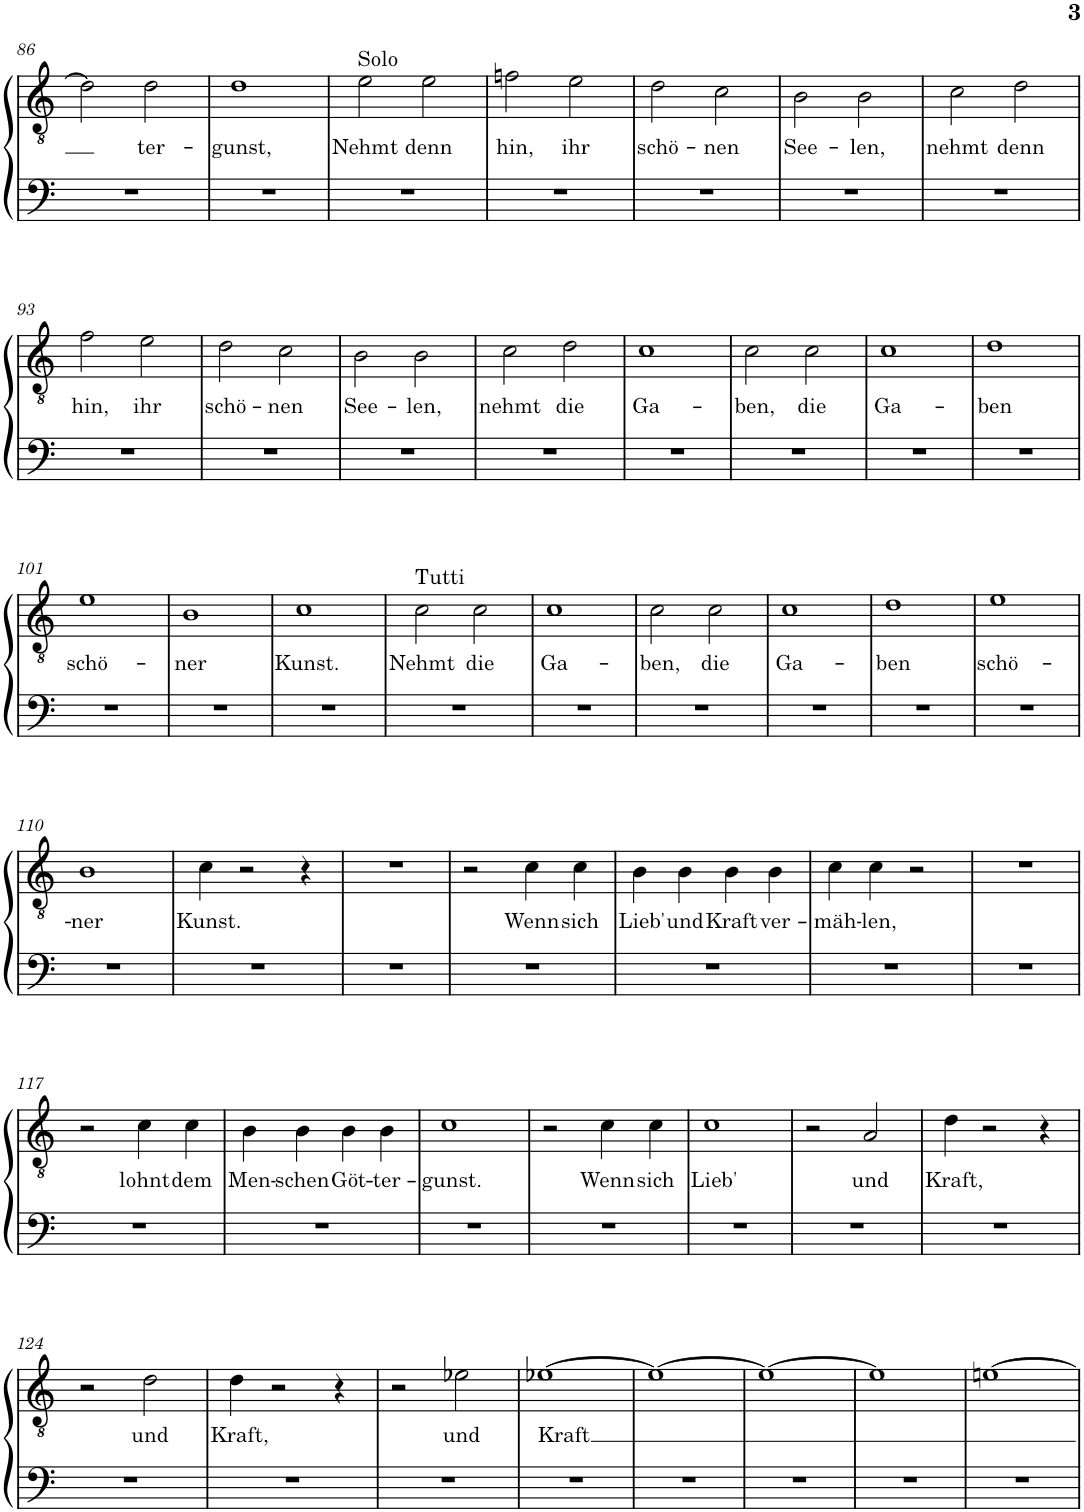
**kern	**kern	**text
*part1	*part1	*part1
*staff2	*staff1	*staff1
*I"Piano	*	*
*I'Pno.	*	*
!!LO:PB:g=z
*clefF4	*clefGv2	*
*k[]	*k[]	*
*M2/2	*M2/2	*
*met(c|)	*met(c|)	*
=86	=86	=86
1r	2d\]	.
!	!	!LO:LY:b
.	2d\	ter-
=87	=87	=87
!	!	!LO:LY:b
1r	1d	-gunst,
=88	=88	=88
!	!LO:TX:a:t=Solo	!
!	!	!LO:LY:b
1r	2e\	Nehmt
!	!	!LO:LY:b
.	2e\	denn
=89	=89	=89
!	!	!LO:LY:b
1r	2fn\	hin,
!	!	!LO:LY:b
.	2e\	ihr
=90	=90	=90
!	!	!LO:LY:b
1r	2d\	schö-
!	!	!LO:LY:b
.	2c\	-nen
=91	=91	=91
!	!	!LO:LY:b
1r	2B\	See-
!	!	!LO:LY:b
.	2B\	-len,
=92	=92	=92
!	!	!LO:LY:b
1r	2c\	nehmt
!	!	!LO:LY:b
.	2d\	denn
!!LO:LB:g=z
=93	=93	=93
!	!	!LO:LY:b
1r	2f\	hin,
!	!	!LO:LY:b
.	2e\	ihr
=94	=94	=94
!	!	!LO:LY:b
1r	2d\	schö-
!	!	!LO:LY:b
.	2c\	-nen
=95	=95	=95
!	!	!LO:LY:b
1r	2B\	See-
!	!	!LO:LY:b
.	2B\	-len,
=96	=96	=96
!	!	!LO:LY:b
1r	2c\	nehmt
!	!	!LO:LY:b
.	2d\	die
=97	=97	=97
!	!	!LO:LY:b
1r	1c	Ga-
=98	=98	=98
!	!	!LO:LY:b
1r	2c\	-ben,
!	!	!LO:LY:b
.	2c\	die
=99	=99	=99
!	!	!LO:LY:b
1r	1c	Ga-
=100	=100	=100
!	!	!LO:LY:b
1r	1d	-ben
!!LO:LB:g=z
=101	=101	=101
!	!	!LO:LY:b
1r	1e	schö-
=102	=102	=102
!	!	!LO:LY:b
1r	1B	-ner
=103	=103	=103
!	!	!LO:LY:b
1r	1c	Kunst.
=104	=104	=104
!	!LO:TX:a:t=Tutti	!
!	!	!LO:LY:b
1r	2c\	Nehmt
!	!	!LO:LY:b
.	2c\	die
=105	=105	=105
!	!	!LO:LY:b
1r	1c	Ga-
=106	=106	=106
!	!	!LO:LY:b
1r	2c\	-ben,
!	!	!LO:LY:b
.	2c\	die
=107	=107	=107
!	!	!LO:LY:b
1r	1c	Ga-
=108	=108	=108
!	!	!LO:LY:b
1r	1d	-ben
=109	=109	=109
!	!	!LO:LY:b
1r	1e	schö-
!!LO:LB:g=z
=110	=110	=110
!	!	!LO:LY:b
1r	1B	-ner
=111	=111	=111
!	!	!LO:LY:b
1r	4c\	Kunst.
.	2r	.
.	4r	.
=112	=112	=112
1r	1r	.
=113	=113	=113
1r	2r	.
!	!	!LO:LY:b
.	4c\	Wenn
!	!	!LO:LY:b
.	4c\	sich
=114	=114	=114
!	!	!LO:LY:b
1r	4B\	Lieb'
!	!	!LO:LY:b
.	4B\	und
!	!	!LO:LY:b
.	4B\	Kraft
!	!	!LO:LY:b
.	4B\	ver-
=115	=115	=115
!	!	!LO:LY:b
1r	4c\	-mäh-
!	!	!LO:LY:b
.	4c\	-len,
.	2r	.
=116	=116	=116
1r	1r	.
!!LO:LB:g=z
=117	=117	=117
1r	2r	.
!	!	!LO:LY:b
.	4c\	lohnt
!	!	!LO:LY:b
.	4c\	dem
=118	=118	=118
!	!	!LO:LY:b
1r	4B\	Men-
!	!	!LO:LY:b
.	4B\	-schen
!	!	!LO:LY:b
.	4B\	Göt-
!	!	!LO:LY:b
.	4B\	-ter-
=119	=119	=119
!	!	!LO:LY:b
1r	1c	-gunst.
=120	=120	=120
1r	2r	.
!	!	!LO:LY:b
.	4c\	Wenn
!	!	!LO:LY:b
.	4c\	sich
=121	=121	=121
!	!	!LO:LY:b
1r	1c	Lieb'
=122	=122	=122
1r	2r	.
!	!	!LO:LY:b
.	2A/	und
=123	=123	=123
!	!	!LO:LY:b
1r	4d\	Kraft,
.	2r	.
.	4r	.
!!LO:LB:g=z
=124	=124	=124
1r	2r	.
!	!	!LO:LY:b
.	2d\	und
=125	=125	=125
!	!	!LO:LY:b
1r	4d\	Kraft,
.	2r	.
.	4r	.
=126	=126	=126
1r	2r	.
!	!	!LO:LY:b
.	2e-X\	und
=127	=127	=127
!	!	!LO:LY:b
1r	[1e-X	Kraft
=128	=128	=128
1r	1e-_	.
=129	=129	=129
1r	1e-_	.
=130	=130	=130
1r	1e-]	.
=131	=131	=131
1r	[1en	.
=	=	=
*-	*-	*-
